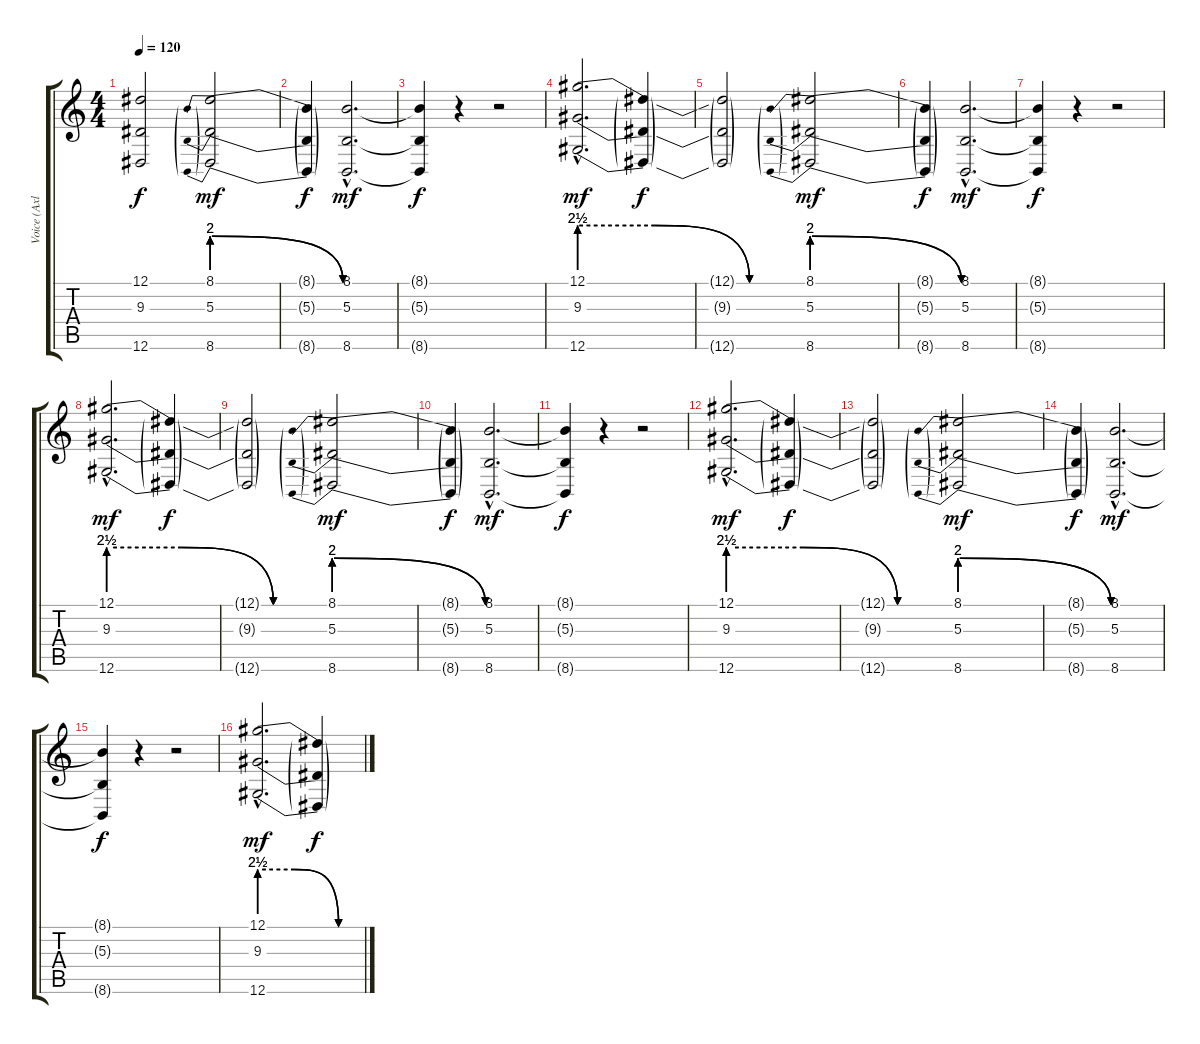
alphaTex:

\track ("Voice (Axl)" "Voice (Axl") {instrument lead2sawtooth}
\staff {score tabs}
\tuning (Eb4 Bb3 Gb3 Db3 Ab2 Eb2) {hide}
\ts (4 4)
\tempo 120
\clef g2
\ks c
(12.1{t} 9.3{t} 12.6{t}).2{dy f} (8.1{be (prebendrelease 0 8 60 0)} 5.3{be (prebendrelease 0 8 60 0)} 8.6{be (prebendrelease 0 8 60 0)}).2{dy mf} |
(8.1{t} 5.3{t} 8.6{t}).4{dy f} (8.1{hac} 5.3{hac} 8.6{hac}).2{d dy mf} |
(8.1{t} 5.3{t} 8.6{t}).4{dy f} r.4 r.2 |
(12.1{be (custom 0 10 20 10 45 0 60 0) hac} 9.3{be (custom 0 10 20 10 45 0 60 0) hac} 12.6{be (custom 0 10 20 10 45 0 60 0) hac}).2{d dy mf} (12.1{t} 9.3{t} 12.6{t}).4{dy f} |
(12.1{t} 9.3{t} 12.6{t}).2 (8.1{be (prebendrelease 0 8 60 0)} 5.3{be (prebendrelease 0 8 60 0)} 8.6{be (prebendrelease 0 8 60 0)}).2{dy mf} |
(8.1{t} 5.3{t} 8.6{t}).4{dy f} (8.1{hac} 5.3{hac} 8.6{hac}).2{d dy mf} |
(8.1{t} 5.3{t} 8.6{t}).4{dy f} r.4 r.2 |
(12.1{be (custom 0 10 20 10 45 0 60 0) hac} 9.3{be (custom 0 10 20 10 45 0 60 0) hac} 12.6{be (custom 0 10 20 10 45 0 60 0) hac}).2{d dy mf} (12.1{t} 9.3{t} 12.6{t}).4{dy f} |
(12.1{t} 9.3{t} 12.6{t}).2 (8.1{be (prebendrelease 0 8 60 0)} 5.3{be (prebendrelease 0 8 60 0)} 8.6{be (prebendrelease 0 8 60 0)}).2{dy mf} |
(8.1{t} 5.3{t} 8.6{t}).4{dy f} (8.1{hac} 5.3{hac} 8.6{hac}).2{d dy mf} |
(8.1{t} 5.3{t} 8.6{t}).4{dy f} r.4 r.2 |
(12.1{be (custom 0 10 20 10 45 0 60 0) hac} 9.3{be (custom 0 10 20 10 45 0 60 0) hac} 12.6{be (custom 0 10 20 10 45 0 60 0) hac}).2{d dy mf} (12.1{t} 9.3{t} 12.6{t}).4{dy f} |
(12.1{t} 9.3{t} 12.6{t}).2 (8.1{be (prebendrelease 0 8 60 0)} 5.3{be (prebendrelease 0 8 60 0)} 8.6{be (prebendrelease 0 8 60 0)}).2{dy mf} |
(8.1{t} 5.3{t} 8.6{t}).4{dy f} (8.1{hac} 5.3{hac} 8.6{hac}).2{d dy mf} |
(8.1{t} 5.3{t} 8.6{t}).4{dy f} r.4 r.2 |
(12.1{be (custom 0 10 20 10 45 0 60 0) hac} 9.3{be (custom 0 10 20 10 45 0 60 0) hac} 12.6{be (custom 0 10 20 10 45 0 60 0) hac}).2{d dy mf} (12.1{t} 9.3{t} 12.6{t}).4{dy f}
